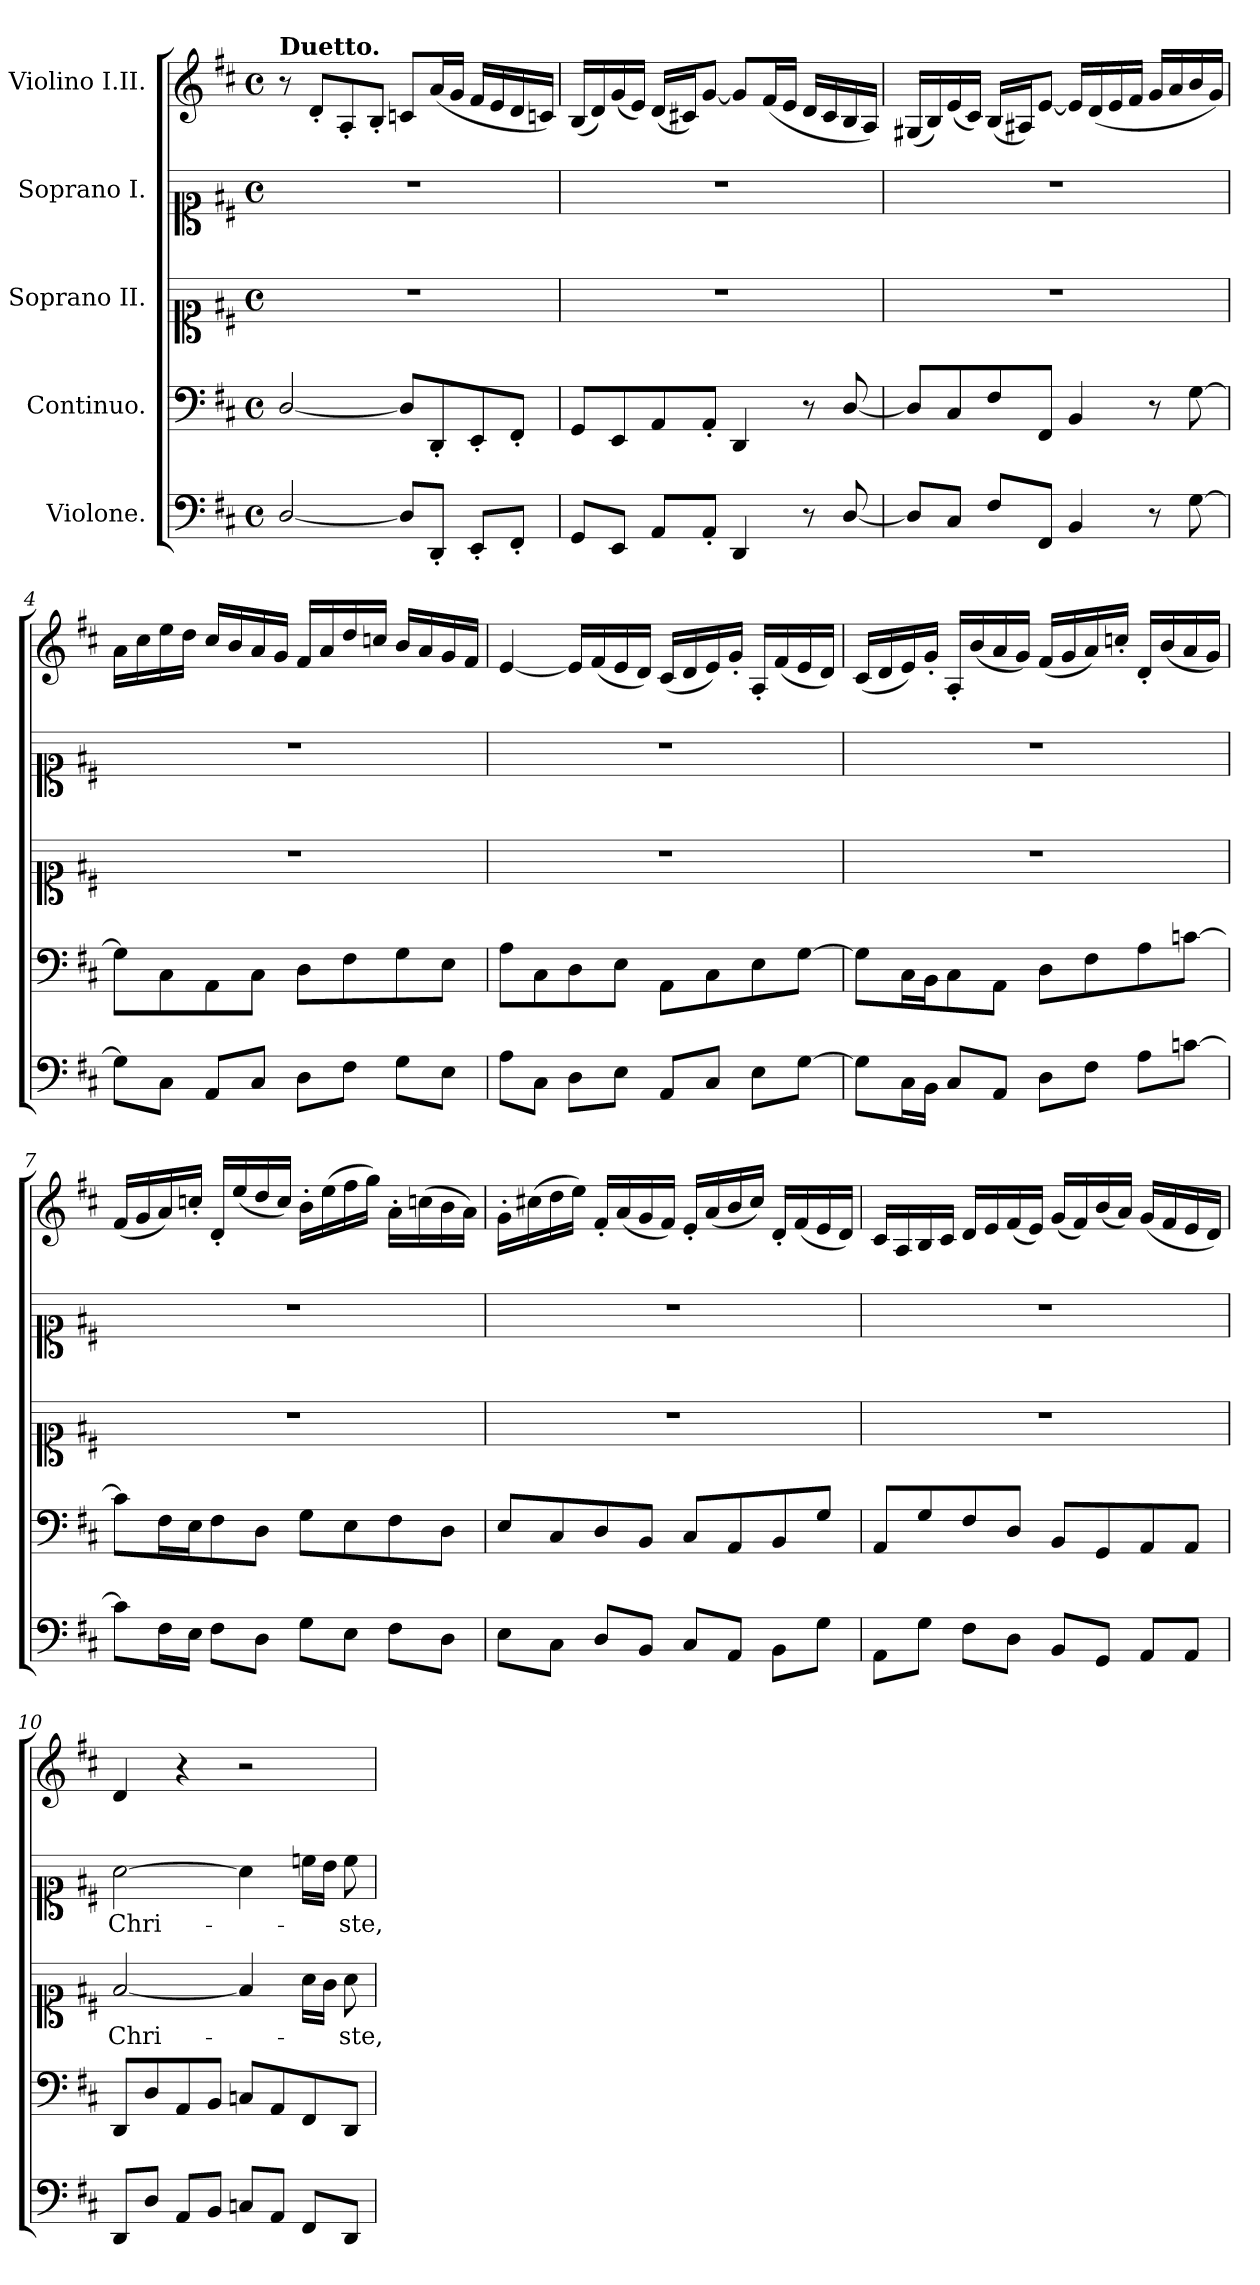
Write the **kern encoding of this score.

**kern	**dynam	**kern	**dynam	**kern	**text	**kern	**text	**kern	**dynam
*part5	*part5	*part4	*part4	*part3	*part3	*part2	*part2	*part1	*part1
*staff5	*staff5	*staff4	*staff4	*staff3	*staff3	*staff2	*staff2	*staff1	*staff1
*I"Violone.	*	*I"Continuo.	*	*I"Soprano II.	*	*I"Soprano I.	*	*I"Violino I.II.	*
*clefF4	*	*clefF4	*	*clefC1	*	*clefC1	*	*clefG2	*
*ITrd7c12	*	*	*	*	*	*	*	*	*
*k[f#c#]	*	*k[f#c#]	*	*k[f#c#]	*	*k[f#c#]	*	*k[f#c#]	*
*M4/4	*	*M4/4	*	*M4/4	*	*M4/4	*	*M4/4	*
*met(c)	*	*met(c)	*	*met(c)	*	*met(c)	*	*met(c)	*
=1	=1	=1	=1	=1	=1	=1	=1	=1	=1
!	!	!	!	!	!	!	!	!LO:TX:a:B:t=Duetto.	!
[2DD/	.	[2D/	.	1r	.	1r	.	8r	.
!	!	!	!	!	!	!	!	!	!LO:DY:b
.	.	.	.	.	.	.	.	8d'/L	other-dynamics
.	.	.	.	.	.	.	.	8A'/	.
.	.	.	.	.	.	.	.	8B'/J	.
8DD/L]	.	8D/L]	.	.	.	.	.	8cn/L	.
8DDD'/J	.	8DD'/	.	.	.	.	.	(16a/L	.
.	.	.	.	.	.	.	.	16g/JJ	.
8EEE'/L	.	8EE'/	.	.	.	.	.	16f#/LL	.
.	.	.	.	.	.	.	.	16e/	.
8FFF#'/J	.	8FF#'/J	.	.	.	.	.	16d/	.
.	.	.	.	.	.	.	.	16cn/JJ)	.
=2	=2	=2	=2	=2	=2	=2	=2	=2	=2
8GGG/L	.	8GG/L	.	1r	.	1r	.	(16B/LL	.
.	.	.	.	.	.	.	.	16d/)	.
8EEE/J	.	8EE/	.	.	.	.	.	(16g/	.
.	.	.	.	.	.	.	.	16e/JJ)	.
8AAA/L	.	8AA/	.	.	.	.	.	(16d/LL	.
.	.	.	.	.	.	.	.	16c#X/J)	.
8AAA'/J	.	8AA'/J	.	.	.	.	.	[8g/J	.
4DDD/	.	4DD/	.	.	.	.	.	8g/L]	.
.	.	.	.	.	.	.	.	(16f#/L	.
.	.	.	.	.	.	.	.	16e/JJ	.
8r	.	8r	.	.	.	.	.	16d/LL	.
.	.	.	.	.	.	.	.	16c#/	.
[8DD/	.	[8D/	.	.	.	.	.	16B/	.
.	.	.	.	.	.	.	.	16A/JJ)	.
=3	=3	=3	=3	=3	=3	=3	=3	=3	=3
8DD/L]	.	8D/L]	.	1r	.	1r	.	(16G#X/LL	.
.	.	.	.	.	.	.	.	16B/)	.
8CC#/J	.	8C#/	.	.	.	.	.	(16e/	.
.	.	.	.	.	.	.	.	16c#/JJ)	.
8FF#/L	.	8F#/	.	.	.	.	.	(16B/LL	.
.	.	.	.	.	.	.	.	16A#X/J)	.
8FFF#/J	.	8FF#/J	.	.	.	.	.	[8e/J	.
4BBB/	.	4BB/	.	.	.	.	.	16e/LL]	.
.	.	.	.	.	.	.	.	(16d/	.
.	.	.	.	.	.	.	.	16e/	.
.	.	.	.	.	.	.	.	16f#/JJ	.
8r	.	8r	.	.	.	.	.	16g/LL	.
.	.	.	.	.	.	.	.	16a/	.
[8GG\	.	[8G\	.	.	.	.	.	16b/	.
.	.	.	.	.	.	.	.	16g/JJ)	.
!!LO:LB:g=z
=4	=4	=4	=4	=4	=4	=4	=4	=4	=4
8GG\L]	.	8G\L]	.	1r	.	1r	.	16a\LL	.
.	.	.	.	.	.	.	.	16cc#\	.
8CC#\J	.	8C#\	.	.	.	.	.	16ee\	.
.	.	.	.	.	.	.	.	16dd\JJ	.
8AAA/L	.	8AA\	.	.	.	.	.	16cc#/LL	.
.	.	.	.	.	.	.	.	16b/	.
8CC#/J	.	8C#\J	.	.	.	.	.	16a/	.
.	.	.	.	.	.	.	.	16g/JJ	.
8DD\L	.	8D\L	.	.	.	.	.	16f#/LL	.
.	.	.	.	.	.	.	.	16a/	.
8FF#\J	.	8F#\	.	.	.	.	.	16dd/	.
.	.	.	.	.	.	.	.	16ccn/JJ	.
8GG\L	.	8G\	.	.	.	.	.	16b/LL	.
.	.	.	.	.	.	.	.	16a/	.
8EE\J	.	8E\J	.	.	.	.	.	16g/	.
.	.	.	.	.	.	.	.	16f#/JJ	.
=5	=5	=5	=5	=5	=5	=5	=5	=5	=5
8AA\L	.	8A\L	.	1r	.	1r	.	[4e/	.
8CC#\J	.	8C#\	.	.	.	.	.	.	.
8DD\L	.	8D\	.	.	.	.	.	16e/LL]	.
.	.	.	.	.	.	.	.	(16f#/	.
8EE\J	.	8E\J	.	.	.	.	.	16e/	.
.	.	.	.	.	.	.	.	16d/JJ)	.
8AAA/L	.	8AA\L	.	.	.	.	.	(16c#/LL	.
.	.	.	.	.	.	.	.	16d/	.
8CC#/J	.	8C#\	.	.	.	.	.	16e/)	.
.	.	.	.	.	.	.	.	16g'/JJ	.
8EE\L	.	8E\	.	.	.	.	.	16A'/LL	.
.	.	.	.	.	.	.	.	(16f#/	.
[8GG\J	.	[8G\J	.	.	.	.	.	16e/	.
.	.	.	.	.	.	.	.	16d/JJ)	.
=6	=6	=6	=6	=6	=6	=6	=6	=6	=6
8GG\L]	.	8G\L]	.	1r	.	1r	.	(16c#/LL	.
.	.	.	.	.	.	.	.	16d/	.
16CC#\L	.	16C#\L	.	.	.	.	.	16e/)	.
16BBB\JJ	.	16BB\J	.	.	.	.	.	16g'/JJ	.
8CC#/L	.	8C#\	.	.	.	.	.	16A'/LL	.
.	.	.	.	.	.	.	.	(16b/	.
8AAA/J	.	8AA\J	.	.	.	.	.	16a/	.
.	.	.	.	.	.	.	.	16g/JJ)	.
8DD\L	.	8D\L	.	.	.	.	.	(16f#/LL	.
.	.	.	.	.	.	.	.	16g/	.
8FF#\J	.	8F#\	.	.	.	.	.	16a/)	.
.	.	.	.	.	.	.	.	16ccn'/JJ	.
8AA\L	.	8A\	.	.	.	.	.	16d'/LL	.
.	.	.	.	.	.	.	.	(16b/	.
[8Cn\J	.	[8cn\J	.	.	.	.	.	16a/	.
.	.	.	.	.	.	.	.	16g/JJ)	.
!!LO:LB:g=z
=7	=7	=7	=7	=7	=7	=7	=7	=7	=7
8C\L]	.	8c\L]	.	1r	.	1r	.	(16f#/LL	.
.	.	.	.	.	.	.	.	16g/	.
16FF#\L	.	16F#\L	.	.	.	.	.	16a/)	.
16EE\JJ	.	16E\J	.	.	.	.	.	16ccn'/JJ	.
8FF#\L	.	8F#\	.	.	.	.	.	16d'/LL	.
.	.	.	.	.	.	.	.	(16ee/	.
8DD\J	.	8D\J	.	.	.	.	.	16dd/	.
.	.	.	.	.	.	.	.	16cc/JJ)	.
8GG\L	.	8G\L	.	.	.	.	.	16b'\LL	.
.	.	.	.	.	.	.	.	(16ee\	.
8EE\J	.	8E\	.	.	.	.	.	16ff#\	.
.	.	.	.	.	.	.	.	16gg\JJ)	.
8FF#\L	.	8F#\	.	.	.	.	.	16a'\LL	.
.	.	.	.	.	.	.	.	(16ccn\	.
8DD\J	.	8D\J	.	.	.	.	.	16b\	.
.	.	.	.	.	.	.	.	16a\JJ)	.
=8	=8	=8	=8	=8	=8	=8	=8	=8	=8
8EE\L	.	8E/L	.	1r	.	1r	.	16g'\LL	.
.	.	.	.	.	.	.	.	(16cc#X\	.
8CC#\J	.	8C#/	.	.	.	.	.	16dd\	.
.	.	.	.	.	.	.	.	16ee\JJ)	.
8DD/L	.	8D/	.	.	.	.	.	16f#'/LL	.
.	.	.	.	.	.	.	.	(16a/	.
8BBB/J	.	8BB/J	.	.	.	.	.	16g/	.
.	.	.	.	.	.	.	.	16f#/JJ)	.
8CC#/L	.	8C#/L	.	.	.	.	.	16e'/LL	.
.	.	.	.	.	.	.	.	(16a/	.
8AAA/J	.	8AA/	.	.	.	.	.	16b/	.
.	.	.	.	.	.	.	.	16cc#/JJ)	.
8BBB\L	.	8BB/	.	.	.	.	.	16d'/LL	.
.	.	.	.	.	.	.	.	(16f#/	.
8GG\J	.	8G/J	.	.	.	.	.	16e/	.
.	.	.	.	.	.	.	.	16d/JJ)	.
=9	=9	=9	=9	=9	=9	=9	=9	=9	=9
8AAA\L	.	8AA/L	.	1r	.	1r	.	16c#/LL	.
.	.	.	.	.	.	.	.	16A/	.
8GG\J	.	8G/	.	.	.	.	.	16B/	.
.	.	.	.	.	.	.	.	16c#/JJ	.
8FF#\L	.	8F#/	.	.	.	.	.	16d/LL	.
.	.	.	.	.	.	.	.	16e/	.
8DD\J	.	8D/J	.	.	.	.	.	(16f#/	.
.	.	.	.	.	.	.	.	16e/JJ)	.
8BBB/L	.	8BB/L	.	.	.	.	.	(16g/LL	.
.	.	.	.	.	.	.	.	16f#/)	.
8GGG/J	.	8GG/	.	.	.	.	.	(16b/	.
.	.	.	.	.	.	.	.	16a/JJ)	.
8AAA/L	.	8AA/	.	.	.	.	.	(16g/LL	.
.	.	.	.	.	.	.	.	16f#/	.
8AAA/J	.	8AA/J	.	.	.	.	.	16e/	.
.	.	.	.	.	.	.	.	16d/JJ)	.
!!LO:LB:g=z
=10	=10	=10	=10	=10	=10	=10	=10	=10	=10
!	!	!	!	!	!LO:LY:b	!	!LO:LY:b	!	!
8DDD/L	.	8DD/L	.	[2f#/	Chri-	[2a\	Chri-	4d/	.
!	!LO:DY:b	!	!LO:DY:a	!	!	!	!	!	!
8DD/J	other-dynamics	8D/	other-dynamics	.	.	.	.	.	.
8AAA/L	.	8AA/	.	.	.	.	.	4r	.
8BBB/J	.	8BB/J	.	.	.	.	.	.	.
8CCn/L	.	8Cn/L	.	4f#/]	.	4a\]	.	2r	.
8AAA/J	.	8AA/	.	.	.	.	.	.	.
8FFF#/L	.	8FF#/	.	16a\LL	.	16ccn\LL	.	.	.
.	.	.	.	16g\JJ	.	16b\JJ	.	.	.
!	!	!	!	!	!LO:LY:b	!	!LO:LY:b	!	!
8DDD/J	.	8DD/J	.	8a\	-ste,	8cc\	-ste,	.	.
=	=	=	=	=	=	=	=	=	=
*-	*-	*-	*-	*-	*-	*-	*-	*-	*-
